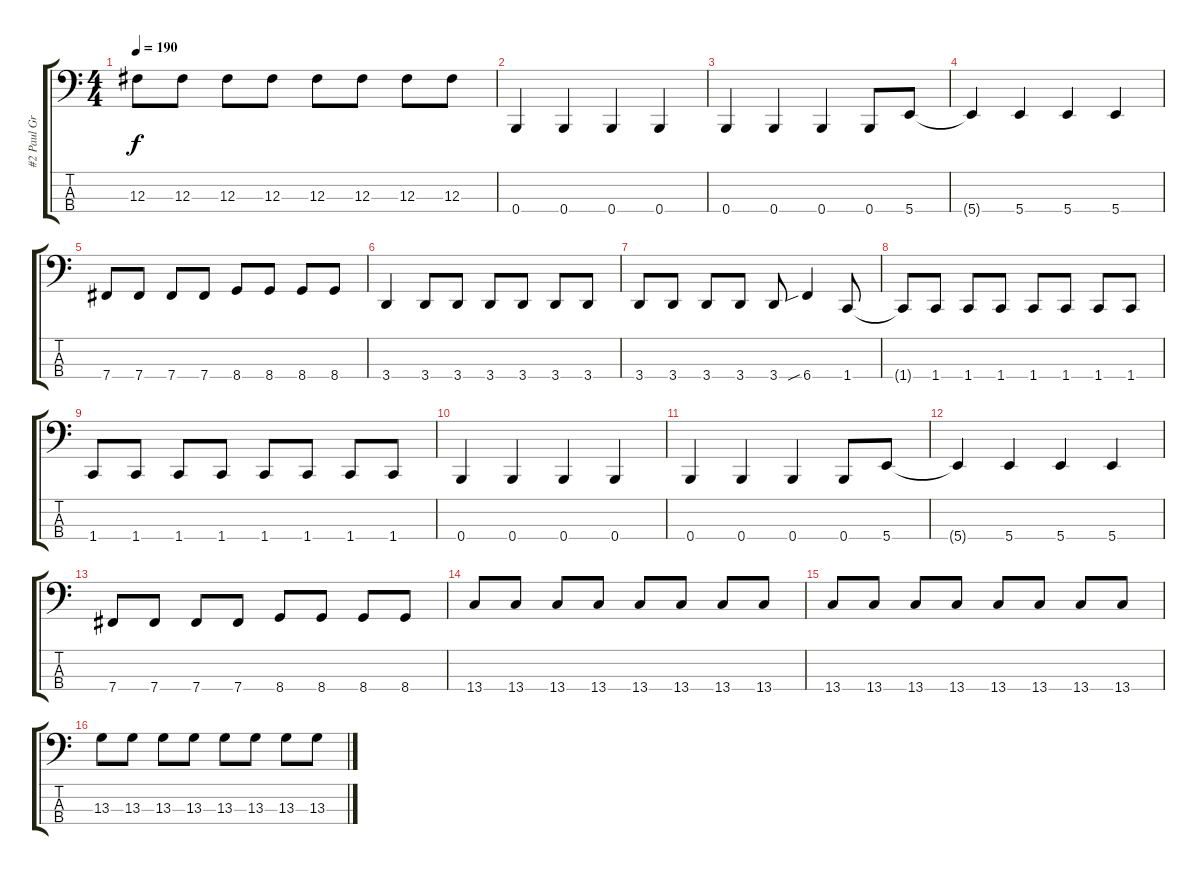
\track ("#2 Paul Gray" "#2 Paul Gr") {instrument electricbasspick}
\staff {score tabs}
\tuning (E2 B1 Gb1 B0) {hide}
\ts (4 4)
\tempo 190
\clef f4
\ks c
12.3.8{dy f} 12.3.8 12.3.8 12.3.8 12.3.8 12.3.8 12.3.8 12.3.8 |
0.4.4 0.4.4 0.4.4 0.4.4 |
0.4.4 0.4.4 0.4.4 0.4.8 5.4.8 |
5.4{t}.4 5.4.4 5.4.4 5.4.4 |
7.4.8 7.4.8 7.4.8 7.4.8 8.4.8 8.4.8 8.4.8 8.4.8 |
3.4.4 3.4.8 3.4.8 3.4.8 3.4.8 3.4.8 3.4.8 |
3.4.8 3.4.8 3.4.8 3.4.8 3.4.8 6.4{sib}.4 1.4.8 |
1.4{t}.8 1.4.8 1.4.8 1.4.8 1.4.8 1.4.8 1.4.8 1.4.8 |
1.4.8 1.4.8 1.4.8 1.4.8 1.4.8 1.4.8 1.4.8 1.4.8 |
0.4.4 0.4.4 0.4.4 0.4.4 |
0.4.4 0.4.4 0.4.4 0.4.8 5.4.8 |
5.4{t}.4 5.4.4 5.4.4 5.4.4 |
7.4.8 7.4.8 7.4.8 7.4.8 8.4.8 8.4.8 8.4.8 8.4.8 |
13.4.8 13.4.8 13.4.8 13.4.8 13.4.8 13.4.8 13.4.8 13.4.8 |
13.4.8 13.4.8 13.4.8 13.4.8 13.4.8 13.4.8 13.4.8 13.4.8 |
13.3.8 13.3.8 13.3.8 13.3.8 13.3.8 13.3.8 13.3.8 13.3.8
